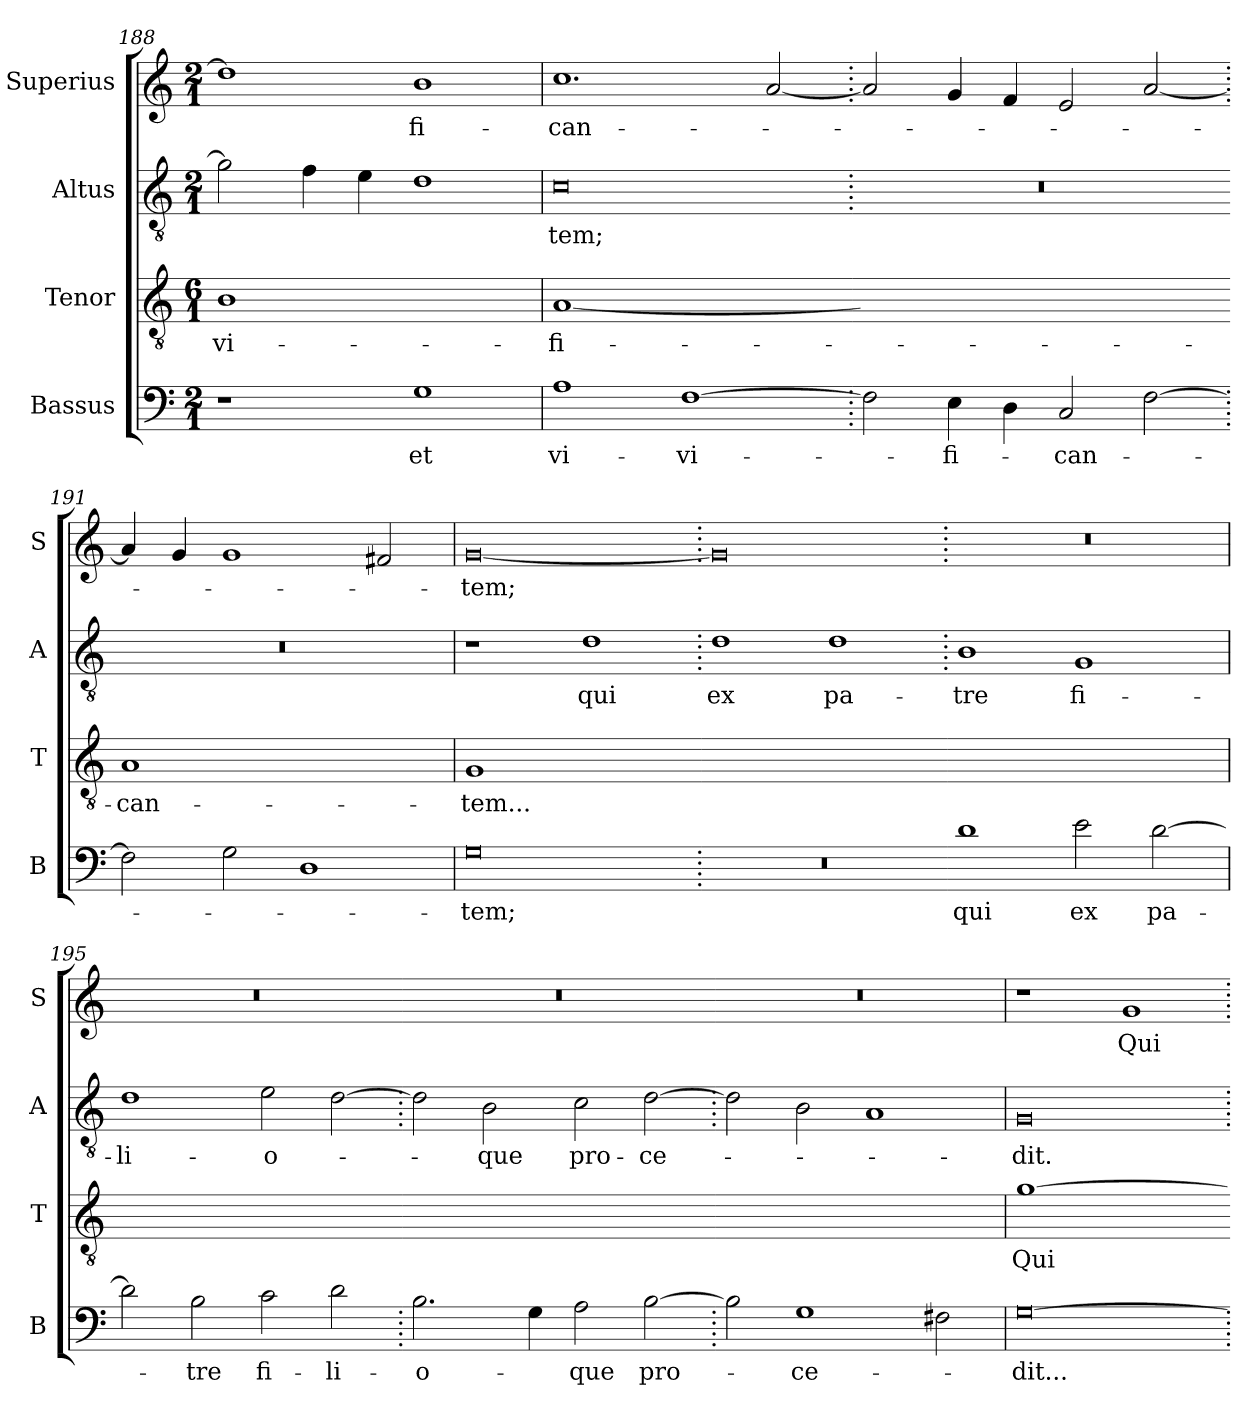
**kern	**text	**kern	**text	**kern	**text	**kern	**text
*part4	*part4	*part3	*part3	*part2	*part2	*part1	*part1
*staff4	*staff4	*staff3	*staff3	*staff2	*staff2	*staff1	*staff1
*I"Bassus	*	*I"Tenor	*	*I"Altus	*	*I"Superius	*
*I'B	*	*I'T	*	*I'A	*	*I'S	*
*clefF4	*	*clefGv2	*	*clefGv2	*	*clefG2	*
*k[]	*	*k[]	*	*k[]	*	*k[]	*
*M2/1	*	*M6/1	*	*M2/1	*	*M2/1	*
=188	=188	=188	=188	=188	=188	=188	=188
!	!	!LO:N:vis=1	!	!	!	!	!
1r	.	0B	-vi-	2g\]	.	1dd]	.
.	.	.	.	4f\	.	.	.
.	.	.	.	4e\	.	.	.
1G	et	.	.	1d	.	1b	-fi-
=189	=189	=189	=189	=189	=189	=189	=189
!	!	!LO:N:vis=1	!	!	!	!	!
1A	vi-	[0A	-fi-	0c	-tem;	1.cc	-can-
[1F	-vi-	.	.	.	.	.	.
.	.	.	.	.	.	[2a/	.
=190.	=190.	=190-	=190.	=190.	=190.	=190.	=190.
!	!	!LO:N:vis=1	!	!	!	!	!
2F\]	.	0Ayy]	.	0r	.	2a/]	.
4E\	-fi-	.	.	.	.	4g/	.
4D\	.	.	.	.	.	4f/	.
2C/	-can-	.	.	.	.	2e/	.
[2F\	.	.	.	.	.	[2a/	.
=191.	=191.	=191-	=191.	=191.	=191.	=191.	=191.
!	!	!LO:N:vis=1	!	!	!	!	!
2F\]	.	0A	-can-	0r	.	4a/]	.
.	.	.	.	.	.	4g/	.
2G\	.	.	.	.	.	1g	.
1D	.	.	.	.	.	.	.
.	.	.	.	.	.	2f#X/	.
=192	=192	=192	=192	=192	=192	=192	=192
!	!	!LO:N:vis=1	!	!	!	!	!
0G	-tem;	[y0G	-tem...	1r	.	[0g	-tem;
.	.	.	.	1d	qui	.	.
=193.	=193.	=193-	=193.	=193.	=193.	=193.	=193.
!	!	!LO:N:vis=1	!	!	!	!	!
0r	.	0Gyy_	.	1d	ex	0g]	.
.	.	.	.	1d	pa-	.	.
=194.	=194.	=194-	=194.	=194.	=194.	=194.	=194.
!	!	!LO:N:vis=1	!	!	!	!	!
1d	qui	0Gyy]	.	1B	-tre	0r	.
2e\	ex	.	.	1G	fi-	.	.
[2d\	pa-	.	.	.	.	.	.
=195	=195	=195	=195	=195	=195	=195	=195
!	!	!LO:N:vis=1	!	!	!	!	!
2d\]	.	0r	.	1d	-li-	0r	.
2B\	-tre	.	.	.	.	.	.
2c\	fi-	.	.	2e\	-o-	.	.
2d\	-li-	.	.	[2d\	.	.	.
=196.	=196.	=196-	=196.	=196.	=196.	=196.	=196.
!	!	!LO:N:vis=1	!	!	!	!	!
2.B\	-o-	0ryy	.	2d\]	.	0r	.
.	.	.	.	2B\	-que	.	.
4G\	.	.	.	.	.	.	.
2A\	-que	.	.	2c\	pro-	.	.
[2B\	pro-	.	.	[2d\	-ce-	.	.
=197.	=197.	=197-	=197.	=197.	=197.	=197.	=197.
!	!	!LO:N:vis=1	!	!	!	!	!
2B\]	.	0ryy	.	2d\]	.	0r	.
1G	-ce-	.	.	2B\	.	.	.
.	.	.	.	1A	.	.	.
2F#X\	.	.	.	.	.	.	.
=198	=198	=198	=198	=198	=198	=198	=198
!	!	!LO:N:vis=1	!	!	!	!	!
[0G	-dit...	[0g	Qui	0G	-dit.	1r	.
.	.	.	.	.	.	1g	Qui
=.	=.	=-	=.	=.	=.	=.	=.
*-	*-	*-	*-	*-	*-	*-	*-
